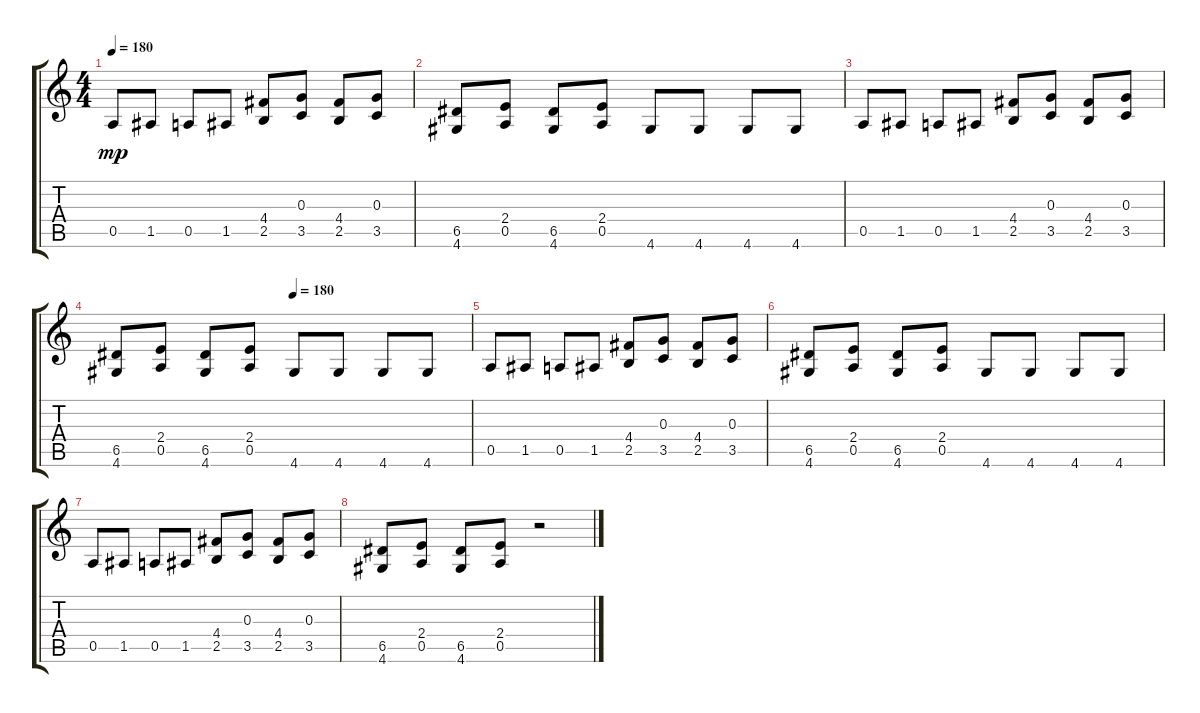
\track "" {instrument distortionguitar}
\staff {score tabs}
\tuning (E4 B3 G3 D3 A2 E2) {hide}
\ts (4 4)
\tempo 180
\clef g2
\ks c
0.5.8{dy mp} 1.5.8 0.5.8 1.5.8 (4.4 2.5).8 (0.3 3.5).8 (4.4 2.5).8 (0.3 3.5).8 |
(6.5 4.6).8 (2.4 0.5).8 (6.5 4.6).8 (2.4 0.5).8 4.6.8 4.6.8 4.6.8 4.6.8 |
0.5.8 1.5.8 0.5.8 1.5.8 (4.4 2.5).8 (0.3 3.5).8 (4.4 2.5).8 (0.3 3.5).8 |
\tempo (180 0.5)
(6.5 4.6).8 (2.4 0.5).8 (6.5 4.6).8 (2.4 0.5).8 4.6.8 4.6.8 4.6.8 4.6.8 |
0.5.8 1.5.8 0.5.8 1.5.8 (4.4 2.5).8 (0.3 3.5).8 (4.4 2.5).8 (0.3 3.5).8 |
(6.5 4.6).8 (2.4 0.5).8 (6.5 4.6).8 (2.4 0.5).8 4.6.8 4.6.8 4.6.8 4.6.8 |
0.5.8 1.5.8 0.5.8 1.5.8 (4.4 2.5).8 (0.3 3.5).8 (4.4 2.5).8 (0.3 3.5).8 |
(6.5 4.6).8 (2.4 0.5).8 (6.5 4.6).8 (2.4 0.5).8 r.2
